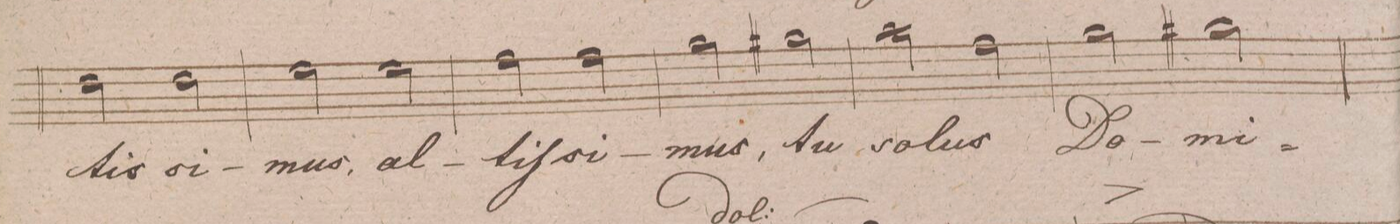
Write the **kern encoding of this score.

**kern	**text	**dynam
*I"Baſso.	*	*
*clefF4	*	*
*k[f#c#g#d#]	*	*
*met(c)	*	*
*M4/4	*	*
2F#\	-tis-	.
2F#\	-si-	.
=185	=185	=185
2G#\	-mus,	.
2G#\	al-	.
=186	=186	=186
2A\	-ti-	.
2A\	-si-	.
=187	=187	=187
2B\	-mus,	.
2B#X\	tu	.
=188	=188	=188
2c#\	so-	.
2A\	-lus	.
=189	=189	=189
2B\	Do-	.
2B#X\	-mi-	.
=190	=190	=190
*-	*-	*-
